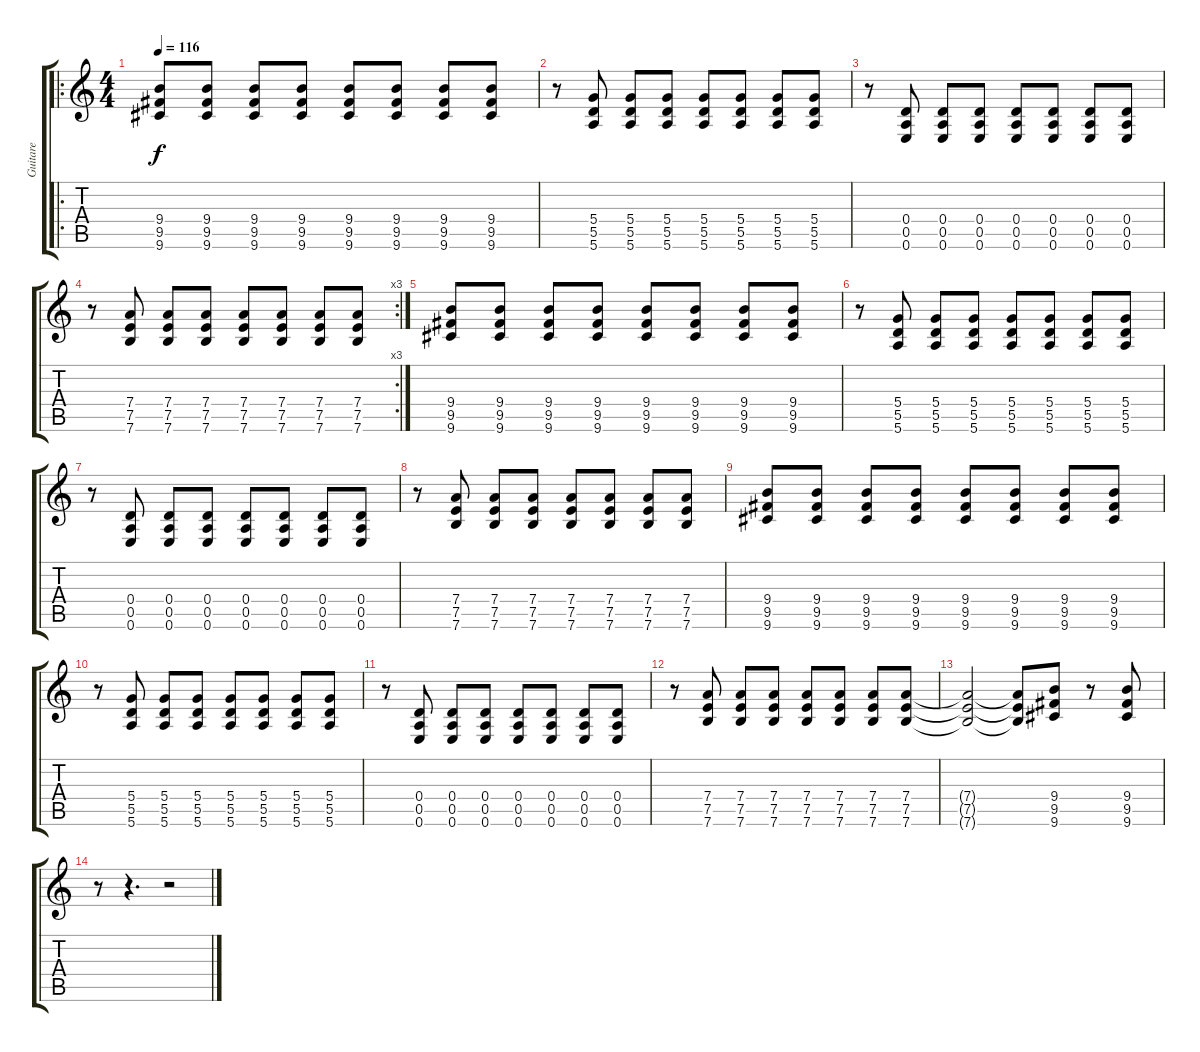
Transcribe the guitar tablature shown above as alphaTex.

\track ("Guitare" "Guitare") {instrument distortionguitar}
\staff {score tabs}
\tuning (D4 B3 G3 D3 A2 E2) {hide}
\ro
\ts (4 4)
\tempo 116
\clef g2
\ks c
(9.4 9.5 9.6).8{dy f} (9.4 9.5 9.6).8 (9.4 9.5 9.6).8 (9.4 9.5 9.6).8 (9.4 9.5 9.6).8 (9.4 9.5 9.6).8 (9.4 9.5 9.6).8 (9.4 9.5 9.6).8 |
r.8 (5.4 5.5 5.6).8 (5.4 5.5 5.6).8 (5.4 5.5 5.6).8 (5.4 5.5 5.6).8 (5.4 5.5 5.6).8 (5.4 5.5 5.6).8 (5.4 5.5 5.6).8 |
r.8 (0.4 0.5 0.6).8 (0.4 0.5 0.6).8 (0.4 0.5 0.6).8 (0.4 0.5 0.6).8 (0.4 0.5 0.6).8 (0.4 0.5 0.6).8 (0.4 0.5 0.6).8 |
\rc 3
r.8 (7.4 7.5 7.6).8 (7.4 7.5 7.6).8 (7.4 7.5 7.6).8 (7.4 7.5 7.6).8 (7.4 7.5 7.6).8 (7.4 7.5 7.6).8 (7.4 7.5 7.6).8 |
(9.4 9.5 9.6).8 (9.4 9.5 9.6).8 (9.4 9.5 9.6).8 (9.4 9.5 9.6).8 (9.4 9.5 9.6).8 (9.4 9.5 9.6).8 (9.4 9.5 9.6).8 (9.4 9.5 9.6).8 |
r.8 (5.4 5.5 5.6).8 (5.4 5.5 5.6).8 (5.4 5.5 5.6).8 (5.4 5.5 5.6).8 (5.4 5.5 5.6).8 (5.4 5.5 5.6).8 (5.4 5.5 5.6).8 |
r.8 (0.4 0.5 0.6).8 (0.4 0.5 0.6).8 (0.4 0.5 0.6).8 (0.4 0.5 0.6).8 (0.4 0.5 0.6).8 (0.4 0.5 0.6).8 (0.4 0.5 0.6).8 |
r.8 (7.4 7.5 7.6).8 (7.4 7.5 7.6).8 (7.4 7.5 7.6).8 (7.4 7.5 7.6).8 (7.4 7.5 7.6).8 (7.4 7.5 7.6).8 (7.4 7.5 7.6).8 |
(9.4 9.5 9.6).8 (9.4 9.5 9.6).8 (9.4 9.5 9.6).8 (9.4 9.5 9.6).8 (9.4 9.5 9.6).8 (9.4 9.5 9.6).8 (9.4 9.5 9.6).8 (9.4 9.5 9.6).8 |
r.8 (5.4 5.5 5.6).8 (5.4 5.5 5.6).8 (5.4 5.5 5.6).8 (5.4 5.5 5.6).8 (5.4 5.5 5.6).8 (5.4 5.5 5.6).8 (5.4 5.5 5.6).8 |
r.8 (0.4 0.5 0.6).8 (0.4 0.5 0.6).8 (0.4 0.5 0.6).8 (0.4 0.5 0.6).8 (0.4 0.5 0.6).8 (0.4 0.5 0.6).8 (0.4 0.5 0.6).8 |
r.8 (7.4 7.5 7.6).8 (7.4 7.5 7.6).8 (7.4 7.5 7.6).8 (7.4 7.5 7.6).8 (7.4 7.5 7.6).8 (7.4 7.5 7.6).8 (7.4 7.5 7.6).8 |
(7.4{t} 7.5{t} 7.6{t}).2 (7.4{t} 7.5{t} 7.6{t}).8 (9.4 9.5 9.6).8 r.8 (9.4 9.5 9.6).8 |
r.8 r.4{d} r.2
